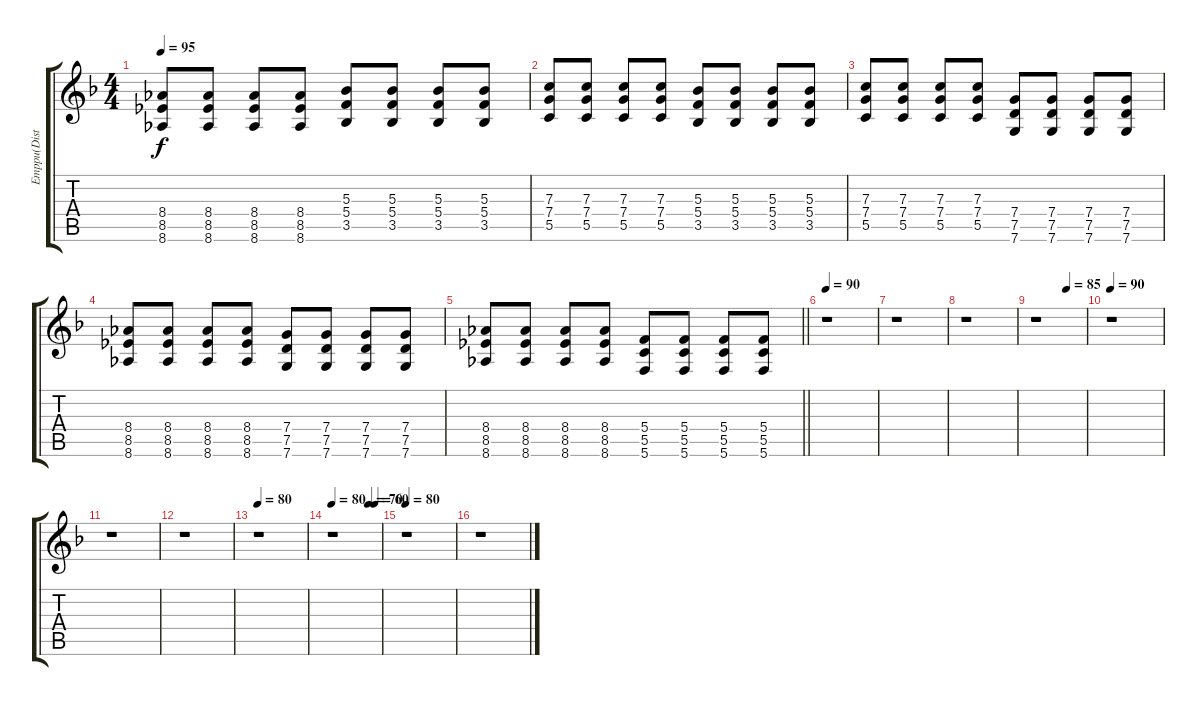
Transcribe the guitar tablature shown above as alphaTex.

\track ("Emppu(Disto)" "Emppu(Dist") {instrument distortionguitar}
\staff {score tabs}
\tuning (D4 A3 F3 C3 G2 C2) {hide}
\ts (4 4)
\tempo 95
\clef g2
\ks f
(8.4 8.5 8.6).8{dy f} (8.4 8.5 8.6).8 (8.4 8.5 8.6).8 (8.4 8.5 8.6).8 (5.3 5.4 3.5).8 (5.3 5.4 3.5).8 (5.3 5.4 3.5).8 (5.3 5.4 3.5).8 |
(7.3 7.4 5.5).8 (7.3 7.4 5.5).8 (7.3 7.4 5.5).8 (7.3 7.4 5.5).8 (5.3 5.4 3.5).8 (5.3 5.4 3.5).8 (5.3 5.4 3.5).8 (5.3 5.4 3.5).8 |
(7.3 7.4 5.5).8 (7.3 7.4 5.5).8 (7.3 7.4 5.5).8 (7.3 7.4 5.5).8 (7.4 7.5 7.6).8 (7.4 7.5 7.6).8 (7.4 7.5 7.6).8 (7.4 7.5 7.6).8 |
(8.4 8.5 8.6).8 (8.4 8.5 8.6).8 (8.4 8.5 8.6).8 (8.4 8.5 8.6).8 (7.4 7.5 7.6).8 (7.4 7.5 7.6).8 (7.4 7.5 7.6).8 (7.4 7.5 7.6).8 |
\barLineRight lightlight
(8.4 8.5 8.6).8 (8.4 8.5 8.6).8 (8.4 8.5 8.6).8 (8.4 8.5 8.6).8 (5.4 5.5 5.6).8 (5.4 5.5 5.6).8 (5.4 5.5 5.6).8 (5.4 5.5 5.6).8 |
\tempo 90
r.1 |
r.1 |
r.1 |
\tempo (85 0.625)
r.1 |
\tempo 90
r.1 |
r.1 |
r.1 |
\tempo 80
r.1 |
\tempo 80
\tempo (60 0.875)
\tempo (70 0.75)
r.1 |
\tempo 80
r.1 |
r.1
